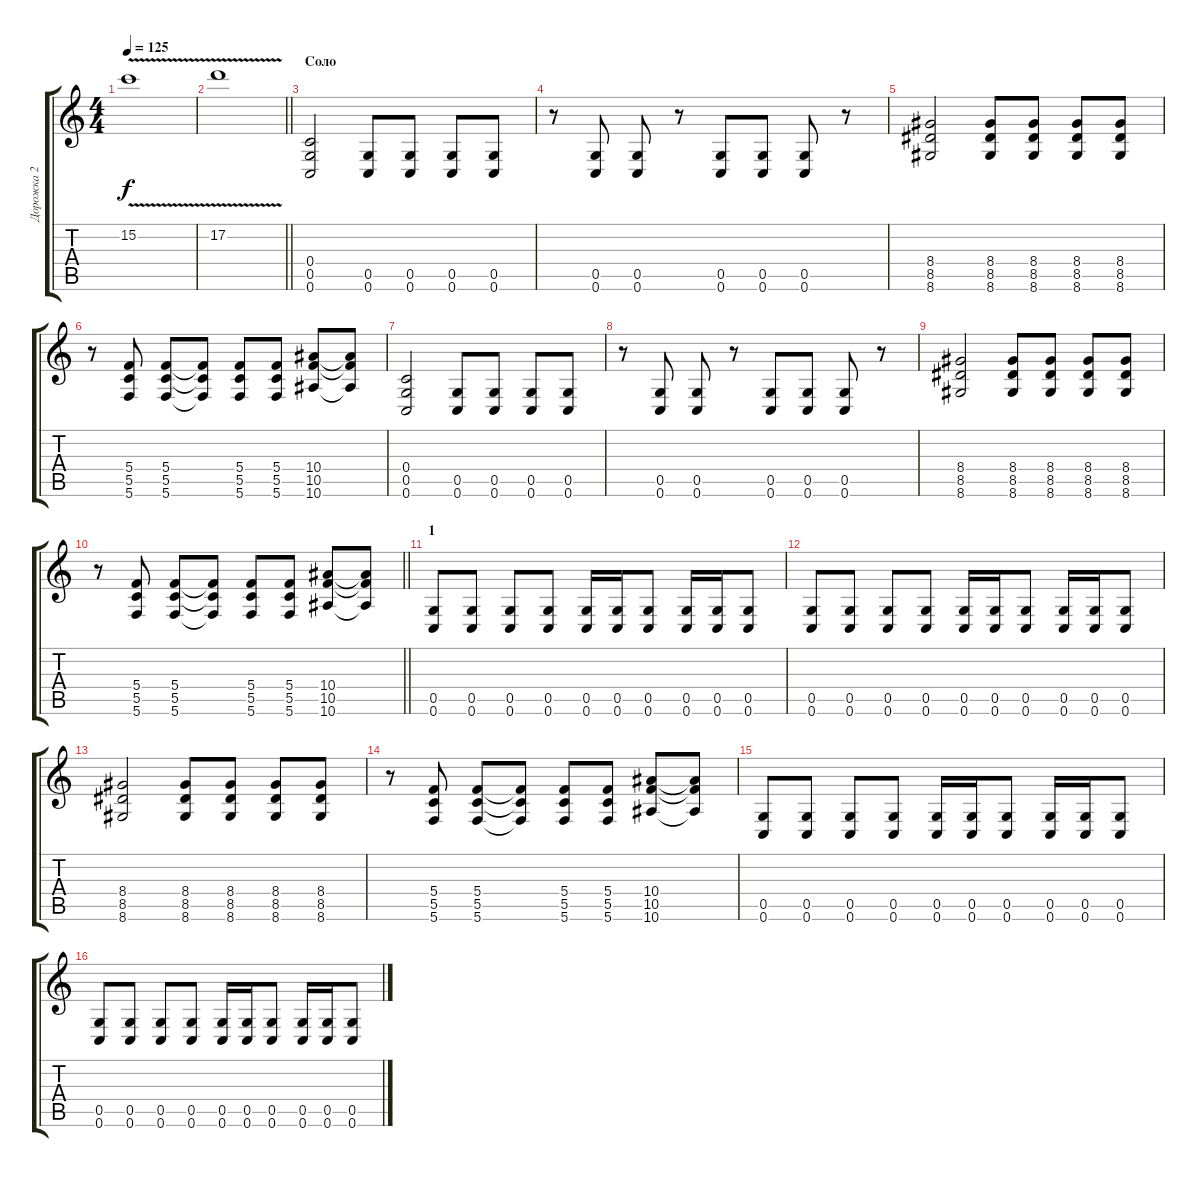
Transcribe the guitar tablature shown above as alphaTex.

\track ("Дорожка 2" "Дорожка 2") {instrument distortionguitar}
\staff {score tabs}
\tuning (D4 A3 F3 C3 G2 C2) {hide}
\ts (4 4)
\tempo 125
\clef g2
\ks c
15.2{v}.1{dy f} |
\barLineRight lightlight
17.2{v}.1 |
\section ("" "Соло")
(0.4 0.5 0.6).2 (0.5 0.6).8 (0.5 0.6).8 (0.5 0.6).8 (0.5 0.6).8 |
r.8 (0.5 0.6).8 (0.5 0.6).8 r.8 (0.5 0.6).8 (0.5 0.6).8 (0.5 0.6).8 r.8 |
(8.4 8.5 8.6).2 (8.4 8.5 8.6).8 (8.4 8.5 8.6).8 (8.4 8.5 8.6).8 (8.4 8.5 8.6).8 |
r.8 (5.4 5.5 5.6).8 (5.4 5.5 5.6).8 (5.4{t} 5.5{t} 5.6{t}).8 (5.4 5.5 5.6).8 (5.4 5.5 5.6).8 (10.4 10.5 10.6).8 (10.4{t} 10.5{t} 10.6{t}).8 |
(0.4 0.5 0.6).2 (0.5 0.6).8 (0.5 0.6).8 (0.5 0.6).8 (0.5 0.6).8 |
r.8 (0.5 0.6).8 (0.5 0.6).8 r.8 (0.5 0.6).8 (0.5 0.6).8 (0.5 0.6).8 r.8 |
(8.4 8.5 8.6).2 (8.4 8.5 8.6).8 (8.4 8.5 8.6).8 (8.4 8.5 8.6).8 (8.4 8.5 8.6).8 |
\barLineRight lightlight
r.8 (5.4 5.5 5.6).8 (5.4 5.5 5.6).8 (5.4{t} 5.5{t} 5.6{t}).8 (5.4 5.5 5.6).8 (5.4 5.5 5.6).8 (10.4 10.5 10.6).8 (10.4{t} 10.5{t} 10.6{t}).8 |
\section ("" "1")
(0.5 0.6).8 (0.5 0.6).8 (0.5 0.6).8 (0.5 0.6).8 (0.5 0.6).16 (0.5 0.6).16 (0.5 0.6).8 (0.5 0.6).16 (0.5 0.6).16 (0.5 0.6).8 |
(0.5 0.6).8 (0.5 0.6).8 (0.5 0.6).8 (0.5 0.6).8 (0.5 0.6).16 (0.5 0.6).16 (0.5 0.6).8 (0.5 0.6).16 (0.5 0.6).16 (0.5 0.6).8 |
(8.4 8.5 8.6).2 (8.4 8.5 8.6).8 (8.4 8.5 8.6).8 (8.4 8.5 8.6).8 (8.4 8.5 8.6).8 |
r.8 (5.4 5.5 5.6).8 (5.4 5.5 5.6).8 (5.4{t} 5.5{t} 5.6{t}).8 (5.4 5.5 5.6).8 (5.4 5.5 5.6).8 (10.4 10.5 10.6).8 (10.4{t} 10.5{t} 10.6{t}).8 |
(0.5 0.6).8 (0.5 0.6).8 (0.5 0.6).8 (0.5 0.6).8 (0.5 0.6).16 (0.5 0.6).16 (0.5 0.6).8 (0.5 0.6).16 (0.5 0.6).16 (0.5 0.6).8 |
(0.5 0.6).8 (0.5 0.6).8 (0.5 0.6).8 (0.5 0.6).8 (0.5 0.6).16 (0.5 0.6).16 (0.5 0.6).8 (0.5 0.6).16 (0.5 0.6).16 (0.5 0.6).8
